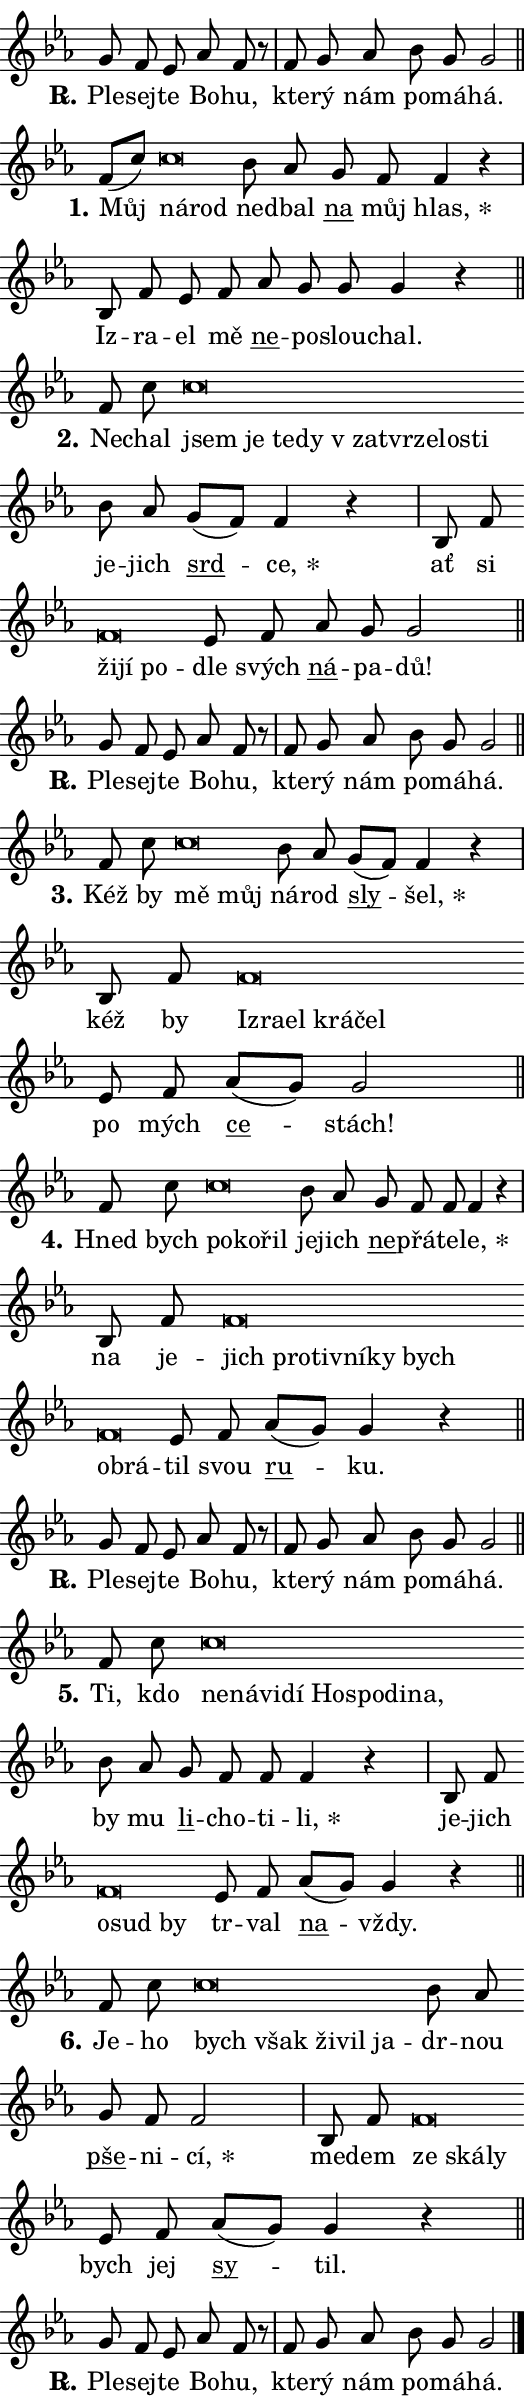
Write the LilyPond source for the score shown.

\version "2.24.0"
\header { tagline = "" }
\paper {
  indent = 0\cm
  top-margin = 0\cm
  right-margin = 0.13\cm % to fit lyric hyphens
  bottom-margin = 0\cm
  left-margin = 0\cm
  paper-width = 9\cm
  page-breaking = #ly:one-page-breaking
  system-system-spacing.basic-distance = #11
  score-system-spacing.basic-distance = #11
  ragged-last = ##f
}


%% Author: Thomas Morley
%% https://lists.gnu.org/archive/html/lilypond-user/2020-05/msg00002.html
#(define (line-position grob)
"Returns position of @var[grob} in current system:
   @code{'start}, if at first time-step
   @code{'end}, if at last time-step
   @code{'middle} otherwise
"
  (let* ((col (ly:item-get-column grob))
         (ln (ly:grob-object col 'left-neighbor))
         (rn (ly:grob-object col 'right-neighbor))
         (col-to-check-left (if (ly:grob? ln) ln col))
         (col-to-check-right (if (ly:grob? rn) rn col))
         (break-dir-left
           (and
             (ly:grob-property col-to-check-left 'non-musical #f)
             (ly:item-break-dir col-to-check-left)))
         (break-dir-right
           (and
             (ly:grob-property col-to-check-right 'non-musical #f)
             (ly:item-break-dir col-to-check-right))))
        (cond ((eqv? 1 break-dir-left) 'start)
              ((eqv? -1 break-dir-right) 'end)
              (else 'middle))))

#(define (tranparent-at-line-position vctor)
  (lambda (grob)
  "Relying on @code{line-position} select the relevant enry from @var{vctor}.
Used to determine transparency,"
    (case (line-position grob)
      ((end) (not (vector-ref vctor 0)))
      ((middle) (not (vector-ref vctor 1)))
      ((start) (not (vector-ref vctor 2))))))

noteHeadBreakVisibility =
#(define-music-function (break-visibility)(vector?)
"Makes @code{NoteHead}s transparent relying on @var{break-visibility}"
#{
  \override NoteHead.transparent =
    #(tranparent-at-line-position break-visibility)
#})

#(define delete-ledgers-for-transparent-note-heads
  (lambda (grob)
    "Reads whether a @code{NoteHead} is transparent.
If so this @code{NoteHead} is removed from @code{'note-heads} from
@var{grob}, which is supposed to be @code{LedgerLineSpanner}.
As a result ledgers are not printed for this @code{NoteHead}"
    (let* ((nhds-array (ly:grob-object grob 'note-heads))
           (nhds-list
             (if (ly:grob-array? nhds-array)
                 (ly:grob-array->list nhds-array)
                 '()))
           ;; Relies on the transparent-property being done before
           ;; Staff.LedgerLineSpanner.after-line-breaking is executed.
           ;; This is fragile ...
           (to-keep
             (remove
               (lambda (nhd)
                 (ly:grob-property nhd 'transparent #f))
               nhds-list)))
      ;; TODO find a better method to iterate over grob-arrays, similiar
      ;; to filter/remove etc for lists
      ;; For now rebuilt from scratch
      (set! (ly:grob-object grob 'note-heads)  '())
      (for-each
        (lambda (nhd)
          (ly:pointer-group-interface::add-grob grob 'note-heads nhd))
        to-keep))))

squashNotes = {
  \override NoteHead.X-extent = #'(-0.2 . 0.2)
  \override NoteHead.Y-extent = #'(-0.75 . 0)
  \override NoteHead.stencil =
    #(lambda (grob)
       (let ((pos (ly:grob-property grob 'staff-position)))
         (begin
           (if (< pos -7) (display "ERROR: Lower brevis then expected\n") (display ""))
           (if (<= pos -6) ly:text-interface::print ly:note-head::print))))
}
unSquashNotes = {
  \revert NoteHead.X-extent
  \revert NoteHead.Y-extent
  \revert NoteHead.stencil
}

hideNotes = \noteHeadBreakVisibility #begin-of-line-visible
unHideNotes = \noteHeadBreakVisibility #all-visible

% work-around for resetting accidentals
% https://lilypond.org/doc/v2.23/Documentation/notation/displaying-rhythms#unmetered-music
cadenzaMeasure = {
  \cadenzaOff
  \partial 1024 s1024
  \cadenzaOn
}

#(define-markup-command (accent layout props text) (markup?)
  "Underline accented syllable"
  (interpret-markup layout props
    #{\markup \override #'(offset . 4.3) \underline { #text }#}))

responsum = \markup \concat {
  "R" \hspace #-1.05 \path #0.1 #'((moveto 0 0.07) (lineto 0.9 0.8)) \hspace #0.05 "."
}

spaceSize = #0.6828661417322834 % exact space size for TeX Gyre Schola

\layout {
  \context {
    \Staff
    \remove "Time_signature_engraver"
    \override LedgerLineSpanner.after-line-breaking = #delete-ledgers-for-transparent-note-heads
  }
  \context {
    \Lyrics {
      \override LyricSpace.minimum-distance = \spaceSize
      \override LyricText.font-name = #"TeX Gyre Schola"
      \override LyricText.font-size = 1
      \override StanzaNumber.font-name = #"TeX Gyre Schola Bold"
      \override StanzaNumber.font-size = 1
    }
  }
  \context {
    \Score 
    \override NoteHead.text =
      #(lambda (grob) 
        (let ((pos (ly:grob-property grob 'staff-position)))
          #{\markup {
            \combine
              \halign #-0.55 \raise #(if (= pos -6) 0 0.5) \override #'(thickness . 2) \draw-line #'(3.2 . 0)
              \musicglyph "noteheads.sM1"
          }#}))
  }
}

% magnetic-lyrics.ily
%
%   written by
%     Jean Abou Samra <jean@abou-samra.fr>
%     Werner Lemberg <wl@gnu.org>
%
%   adapted by
%     Jiri Hon <jiri.hon@gmail.com>
%
% Version 2022-Apr-15

% https://www.mail-archive.com/lilypond-user@gnu.org/msg149350.html

#(define (Left_hyphen_pointer_engraver context)
   "Collect syllable-hyphen-syllable occurrences in lyrics and store
them in properties.  This engraver only looks to the left.  For
example, if the lyrics input is @code{foo -- bar}, it does the
following.

@itemize @bullet
@item
Set the @code{text} property of the @code{LyricHyphen} grob between
@q{foo} and @q{bar} to @code{foo}.

@item
Set the @code{left-hyphen} property of the @code{LyricText} grob with
text @q{foo} to the @code{LyricHyphen} grob between @q{foo} and
@q{bar}.
@end itemize

Use this auxiliary engraver in combination with the
@code{lyric-@/text::@/apply-@/magnetic-@/offset!} hook."
   (let ((hyphen #f)
         (text #f))
     (make-engraver
      (acknowledgers
       ((lyric-syllable-interface engraver grob source-engraver)
        (set! text grob)))
      (end-acknowledgers
       ((lyric-hyphen-interface engraver grob source-engraver)
        ;(when (not (grob::has-interface grob 'lyric-space-interface))
          (set! hyphen grob)));)
      ((stop-translation-timestep engraver)
       (when (and text hyphen)
         (ly:grob-set-object! text 'left-hyphen hyphen))
       (set! text #f)
       (set! hyphen #f)))))

#(define (lyric-text::apply-magnetic-offset! grob)
   "If the space between two syllables is less than the value in
property @code{LyricText@/.details@/.squash-threshold}, move the right
syllable to the left so that it gets concatenated with the left
syllable.

Use this function as a hook for
@code{LyricText@/.after-@/line-@/breaking} if the
@code{Left_@/hyphen_@/pointer_@/engraver} is active."
   (let ((hyphen (ly:grob-object grob 'left-hyphen #f)))
     (when hyphen
       (let ((left-text (ly:spanner-bound hyphen LEFT)))
         (when (grob::has-interface left-text 'lyric-syllable-interface)
           (let* ((common (ly:grob-common-refpoint grob left-text X))
                  (this-x-ext (ly:grob-extent grob common X))
                  (left-x-ext
                   (begin
                     ;; Trigger magnetism for left-text.
                     (ly:grob-property left-text 'after-line-breaking)
                     (ly:grob-extent left-text common X)))
                  ;; `delta` is the gap width between two syllables.
                  (delta (- (interval-start this-x-ext)
                            (interval-end left-x-ext)))
                  (details (ly:grob-property grob 'details))
                  (threshold (assoc-get 'squash-threshold details 0.2)))
             (when (< delta threshold)
               (let* (;; We have to manipulate the input text so that
                      ;; ligatures crossing syllable boundaries are not
                      ;; disabled.  For languages based on the Latin
                      ;; script this is essentially a beautification.
                      ;; However, for non-Western scripts it can be a
                      ;; necessity.
                      (lt (ly:grob-property left-text 'text))
                      (rt (ly:grob-property grob 'text))
                      (is-space (grob::has-interface hyphen 'lyric-space-interface))
                      (space (if is-space " " ""))
                      (extra-delta (if is-space spaceSize 0))
                      ;; Append new syllable.
                      (ltrt-space (if (and (string? lt) (string? rt))
                                (string-append lt space rt)
                                (make-concat-markup (list lt space rt))))
                      ;; Right-align `ltrt` to the right side.
                      (ltrt-space-markup (grob-interpret-markup
                               grob
                               (make-translate-markup
                                (cons (interval-length this-x-ext) 0)
                                (make-right-align-markup ltrt-space)))))
                 (begin
                   ;; Don't print `left-text`.
                   (ly:grob-set-property! left-text 'stencil #f)
                   ;; Set text and stencil (which holds all collected
                   ;; syllables so far) and shift it to the left.
                   (ly:grob-set-property! grob 'text ltrt-space)
                   (ly:grob-set-property! grob 'stencil ltrt-space-markup)
                   (ly:grob-translate-axis! grob (- (- delta extra-delta)) X))))))))))


#(define (lyric-hyphen::displace-bounds-first grob)
   ;; Make very sure this callback isn't triggered too early.
   (let ((left (ly:spanner-bound grob LEFT))
         (right (ly:spanner-bound grob RIGHT)))
     (ly:grob-property left 'after-line-breaking)
     (ly:grob-property right 'after-line-breaking)
     (ly:lyric-hyphen::print grob)))

squashThreshold = #0.4

\layout {
  \context {
    \Lyrics
    \consists #Left_hyphen_pointer_engraver
    \override LyricText.after-line-breaking =
      #lyric-text::apply-magnetic-offset!
    \override LyricHyphen.stencil = #lyric-hyphen::displace-bounds-first
    \override LyricText.details.squash-threshold = \squashThreshold
    \override LyricHyphen.minimum-distance = 0
    \override LyricHyphen.minimum-length = \squashThreshold
  }
}

squashText = \override LyricText.details.squash-threshold = 9999
unSquashText = \override LyricText.details.squash-threshold = \squashThreshold

leftText = \override LyricText.self-alignment-X = #LEFT
unLeftText = \revert LyricText.self-alignment-X

starOffset = #(lambda (grob) 
                (let ((x_offset (ly:self-alignment-interface::aligned-on-x-parent grob)))
                  (if (= x_offset 0) 0 (+ x_offset 1.2))))

star = #(define-music-function (syllable)(string?)
"Append star separator at the end of a syllable"
#{
  \once \override LyricText.X-offset = #starOffset
  \lyricmode { \markup {
    #syllable
    \override #'((font-name . "TeX Gyre Schola Bold")) \hspace #0.2 \lower #0.65 \larger "*"
  } }
#})

starAccent = #(define-music-function (syllable)(string?)
"Append star separator at the end of a syllable and make accent"
#{
  \once \override LyricText.X-offset = #starOffset
  \lyricmode { \markup {
    \accent #syllable
    \override #'((font-name . "TeX Gyre Schola Bold")) \hspace #0.2 \lower #0.65 \larger "*"
  } }
#})

breath = #(define-music-function (syllable)(string?)
"Append breathing indicator at the end of a syllable"
#{
  \lyricmode { \markup { #syllable "+" } }
#})

optionalBreath = #(define-music-function (syllable)(string?)
"Append optional breathing indicator at the end of a syllable"
#{
  \lyricmode { \markup { #syllable "(+)" } }
#})


\score {
    <<
        \new Voice = "melody" { \cadenzaOn \key es \major \relative { g'8 f es as f r \cadenzaMeasure \bar "|" f g as \bar "" bes g g2 \cadenzaMeasure \bar "||" \break } }
        \new Lyrics \lyricsto "melody" { \lyricmode { \set stanza = \responsum
Ple -- sej -- te Bo -- hu, kte -- rý nám po -- má -- há. } }
    >>
    \layout {}
}

\score {
    <<
        \new Voice = "melody" { \cadenzaOn \key es \major \relative { f'8[( c')] \bar "" \squashNotes c\breve*1/16 \hideNotes \breve*1/16 \bar "" \unHideNotes \unSquashNotes bes8 as \bar "" g f f4 r \cadenzaMeasure \bar "|" bes,8 f'8 es8 f \bar "" as g g g4 r \cadenzaMeasure \bar "||" \break } }
        \new Lyrics \lyricsto "melody" { \lyricmode { \set stanza = "1."
Můj \leftText ná -- \squashText rod \unLeftText \unSquashText ne -- dbal \markup \accent na můj \star hlas, Iz -- ra -- el mě \markup \accent ne -- po -- slou -- chal. } }
    >>
    \layout {}
}

\score {
    <<
        \new Voice = "melody" { \cadenzaOn \key es \major \relative { f'8 c' \bar "" \squashNotes c\breve*1/16 \hideNotes \breve*1/16 \bar "" \breve*1/16 \bar "" \breve*1/16 \bar "" \breve*1/16 \bar "" \breve*1/16 \bar "" \breve*1/16 \bar "" \breve*1/16 \breve*1/16 \bar "" \unHideNotes \unSquashNotes bes8 as \bar "" g[( f)] f4 r \cadenzaMeasure \bar "|" bes,8 f' \bar "" \squashNotes f\breve*1/16 \hideNotes \breve*1/16 \breve*1/16 \bar "" \unHideNotes \unSquashNotes es8 f \bar "" as g g2 \cadenzaMeasure \bar "||" \break } }
        \new Lyrics \lyricsto "melody" { \lyricmode { \set stanza = "2."
Ne -- chal \leftText jsem \squashText je te -- dy "v za" -- tvr -- ze -- lo -- sti \unLeftText \unSquashText je -- jich \markup \accent srd -- \star ce, ať si \leftText ži -- \squashText jí po -- \unLeftText \unSquashText dle svých \markup \accent ná -- pa -- dů! } }
    >>
    \layout {}
}

\score {
    <<
        \new Voice = "melody" { \cadenzaOn \key es \major \relative { g'8 f es as f r \cadenzaMeasure \bar "|" f g as \bar "" bes g g2 \cadenzaMeasure \bar "||" \break } }
        \new Lyrics \lyricsto "melody" { \lyricmode { \set stanza = \responsum
Ple -- sej -- te Bo -- hu, kte -- rý nám po -- má -- há. } }
    >>
    \layout {}
}

\score {
    <<
        \new Voice = "melody" { \cadenzaOn \key es \major \relative { f'8 c' \bar "" \squashNotes c\breve*1/16 \hideNotes \breve*1/16 \bar "" \unHideNotes \unSquashNotes bes8 as \bar "" g[( f)] f4 r \cadenzaMeasure \bar "|" bes,8 f' \bar "" \squashNotes f\breve*1/16 \hideNotes \breve*1/16 \bar "" \breve*1/16 \bar "" \breve*1/16 \breve*1/16 \bar "" \unHideNotes \unSquashNotes es8 f \bar "" as[( g)] g2 \cadenzaMeasure \bar "||" \break } }
        \new Lyrics \lyricsto "melody" { \lyricmode { \set stanza = "3."
Kéž by \leftText mě \squashText můj \unLeftText \unSquashText ná -- rod \markup \accent sly -- \star šel, kéž by \leftText Iz -- \squashText ra -- el krá -- čel \unLeftText \unSquashText po mých \markup \accent ce -- stách! } }
    >>
    \layout {}
}

\score {
    <<
        \new Voice = "melody" { \cadenzaOn \key es \major \relative { f'8 c' \bar "" \squashNotes c\breve*1/16 \hideNotes \breve*1/16 \breve*1/16 \bar "" \unHideNotes \unSquashNotes bes8 as \bar "" g f f f4 r \cadenzaMeasure \bar "|" bes,8 f' \bar "" \squashNotes f\breve*1/16 \hideNotes \breve*1/16 \bar "" \breve*1/16 \bar "" \breve*1/16 \bar "" \breve*1/16 \bar "" \breve*1/16 \bar "" \breve*1/16 \breve*1/16 \bar "" \unHideNotes \unSquashNotes es8 f \bar "" as[( g)] g4 r \cadenzaMeasure \bar "||" \break } }
        \new Lyrics \lyricsto "melody" { \lyricmode { \set stanza = "4."
Hned bych \leftText po -- \squashText ko -- řil \unLeftText \unSquashText je -- jich \markup \accent ne -- přá -- te -- \star le, na je -- \leftText jich \squashText pro -- tiv -- ní -- ky bych ob -- rá -- \unLeftText \unSquashText til svou \markup \accent ru -- ku. } }
    >>
    \layout {}
}

\score {
    <<
        \new Voice = "melody" { \cadenzaOn \key es \major \relative { g'8 f es as f r \cadenzaMeasure \bar "|" f g as \bar "" bes g g2 \cadenzaMeasure \bar "||" \break } }
        \new Lyrics \lyricsto "melody" { \lyricmode { \set stanza = \responsum
Ple -- sej -- te Bo -- hu, kte -- rý nám po -- má -- há. } }
    >>
    \layout {}
}

\score {
    <<
        \new Voice = "melody" { \cadenzaOn \key es \major \relative { f'8 c' \bar "" \squashNotes c\breve*1/16 \hideNotes \breve*1/16 \bar "" \breve*1/16 \bar "" \breve*1/16 \bar "" \breve*1/16 \bar "" \breve*1/16 \bar "" \breve*1/16 \breve*1/16 \bar "" \unHideNotes \unSquashNotes bes8 as \bar "" g f f f4 r \cadenzaMeasure \bar "|" bes,8 f' \bar "" \squashNotes f\breve*1/16 \hideNotes \breve*1/16 \breve*1/16 \bar "" \unHideNotes \unSquashNotes es8 f \bar "" as[( g)] g4 r \cadenzaMeasure \bar "||" \break } }
        \new Lyrics \lyricsto "melody" { \lyricmode { \set stanza = "5."
Ti, kdo \leftText ne -- \squashText ná -- vi -- dí Ho -- spo -- di -- na, \unLeftText \unSquashText by mu \markup \accent li -- cho -- ti -- \star li, je -- jich \leftText o -- \squashText sud by \unLeftText \unSquashText tr -- val \markup \accent na -- vždy. } }
    >>
    \layout {}
}

\score {
    <<
        \new Voice = "melody" { \cadenzaOn \key es \major \relative { f'8 c' \bar "" \squashNotes c\breve*1/16 \hideNotes \breve*1/16 \bar "" \breve*1/16 \bar "" \breve*1/16 \breve*1/16 \bar "" \unHideNotes \unSquashNotes bes8 as \bar "" g f f2 \cadenzaMeasure \bar "|" bes,8 f' \bar "" \squashNotes f\breve*1/16 \hideNotes \breve*1/16 \breve*1/16 \bar "" \unHideNotes \unSquashNotes es8 f \bar "" as[( g)] g4 r \cadenzaMeasure \bar "||" \break } }
        \new Lyrics \lyricsto "melody" { \lyricmode { \set stanza = "6."
Je -- ho \leftText bych \squashText však ži -- vil ja -- \unLeftText \unSquashText dr -- nou \markup \accent pše -- ni -- \star cí, me -- dem \leftText ze \squashText ská -- ly \unLeftText \unSquashText bych jej \markup \accent sy -- til. } }
    >>
    \layout {}
}

\score {
    <<
        \new Voice = "melody" { \cadenzaOn \key es \major \relative { g'8 f es as f r \cadenzaMeasure \bar "|" f g as \bar "" bes g g2 \cadenzaMeasure \bar "||" \break } \bar "|." }
        \new Lyrics \lyricsto "melody" { \lyricmode { \set stanza = \responsum
Ple -- sej -- te Bo -- hu, kte -- rý nám po -- má -- há. } }
    >>
    \layout {}
}
